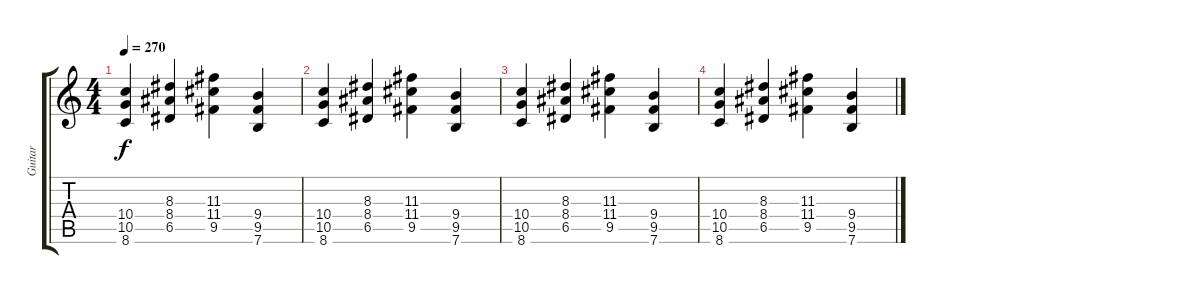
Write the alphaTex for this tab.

\track ("Guitar" "Guitar") {instrument distortionguitar}
\staff {score tabs}
\tuning (E4 B3 G3 D3 A2 E2) {hide}
\ts (4 4)
\tempo 270
\clef g2
\ks c
(10.4 10.5 8.6).4{dy f} (8.3 8.4 6.5).4 (11.3 11.4 9.5).4 (9.4 9.5 7.6).4 |
(10.4 10.5 8.6).4 (8.3 8.4 6.5).4 (11.3 11.4 9.5).4 (9.4 9.5 7.6).4 |
(10.4 10.5 8.6).4 (8.3 8.4 6.5).4 (11.3 11.4 9.5).4 (9.4 9.5 7.6).4 |
(10.4 10.5 8.6).4 (8.3 8.4 6.5).4 (11.3 11.4 9.5).4 (9.4 9.5 7.6).4
